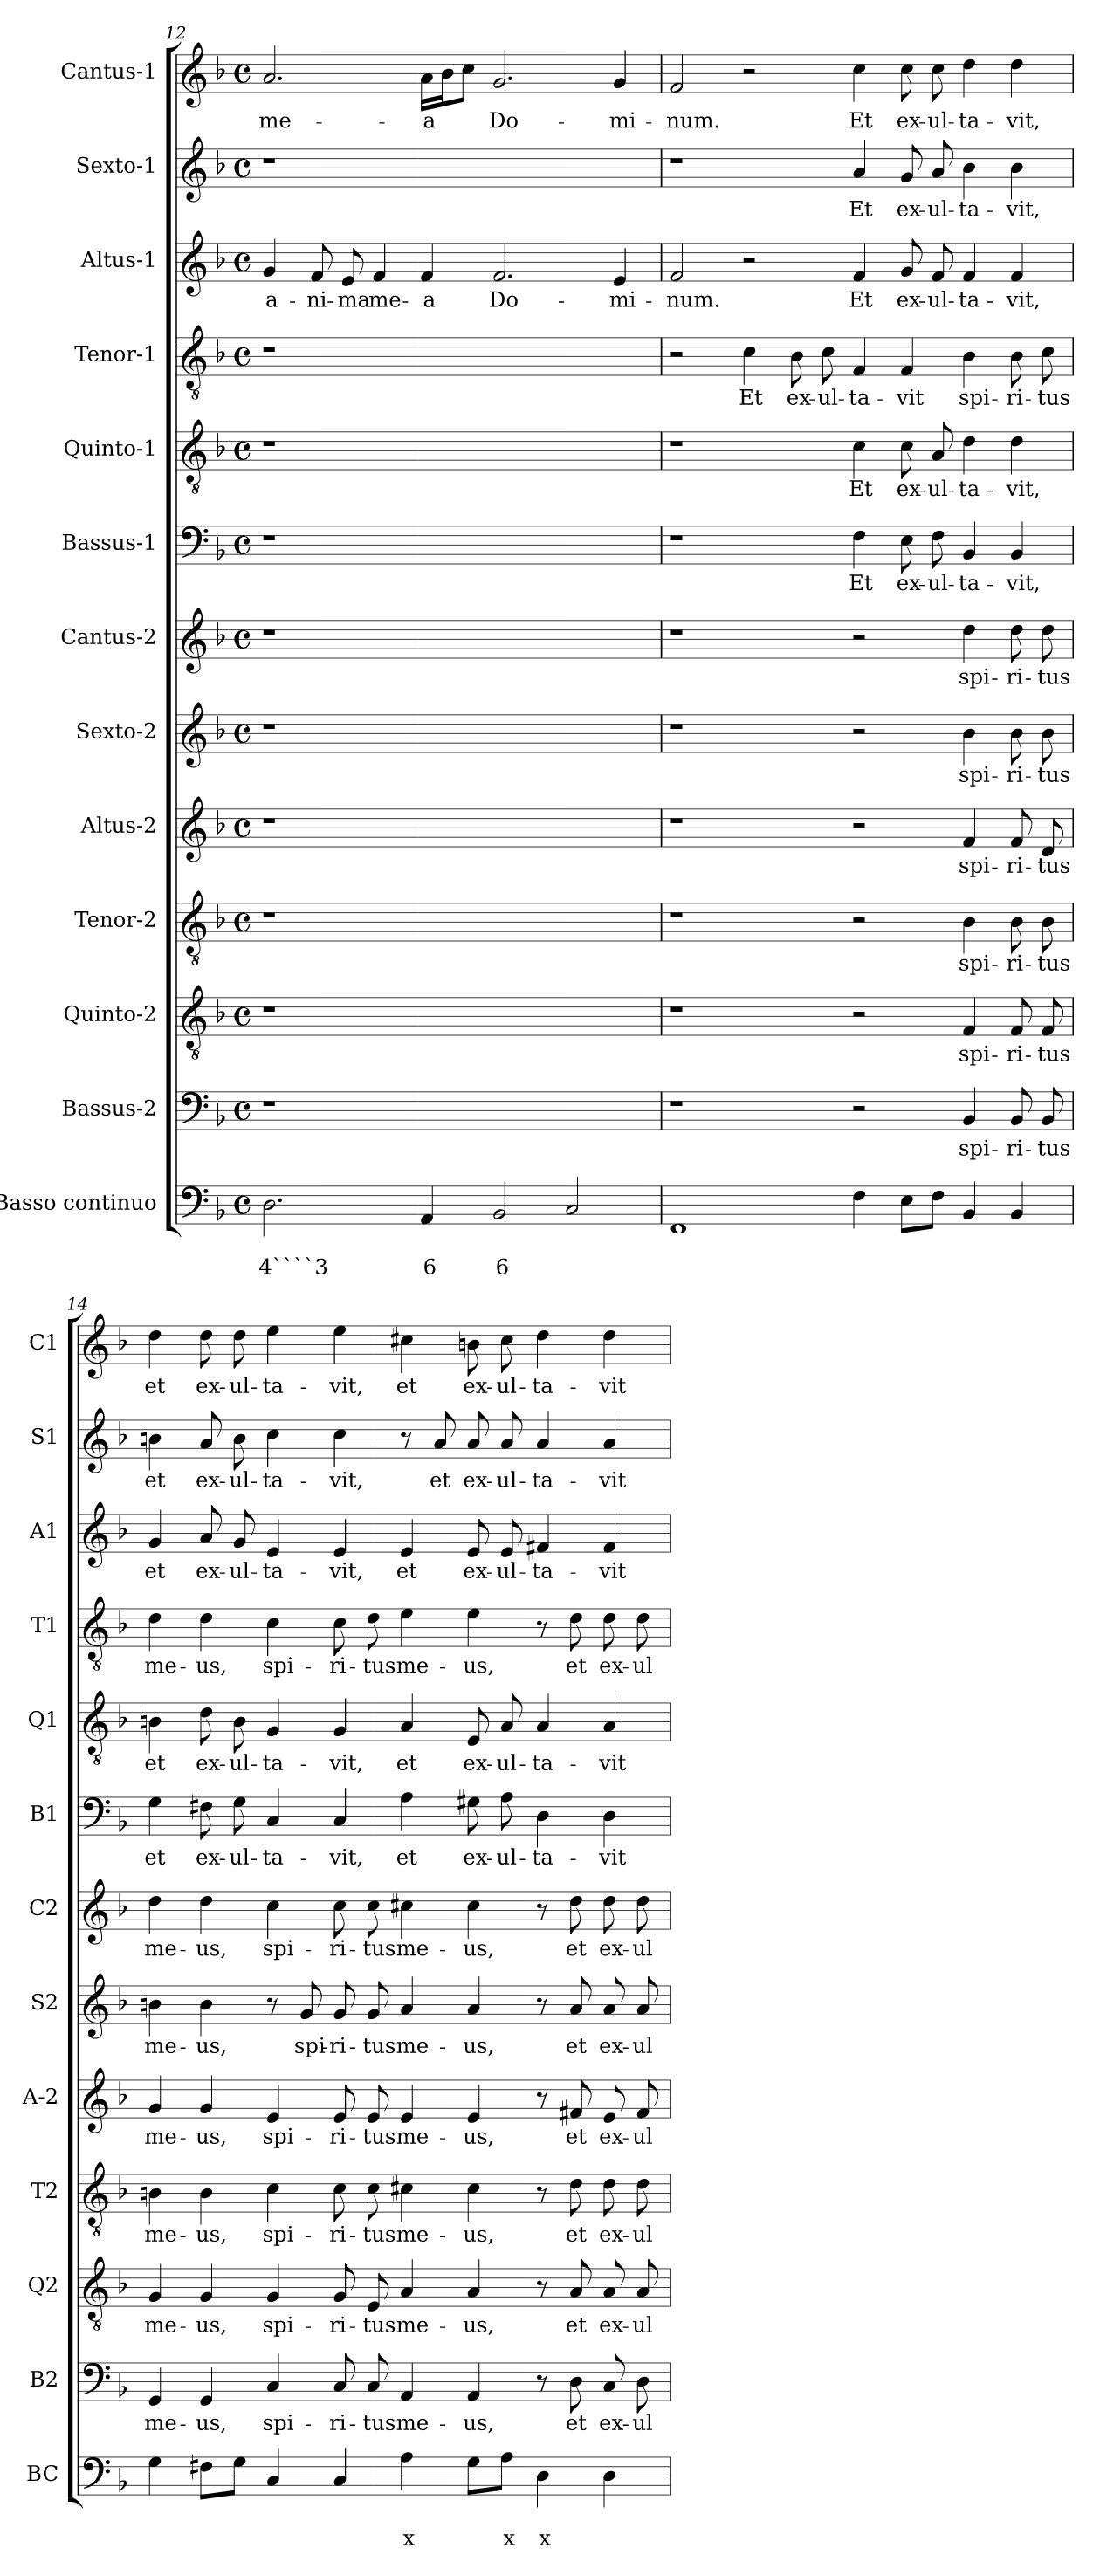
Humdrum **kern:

**kern	**text	**text	**kern	**text	**kern	**text	**kern	**text	**kern	**text	**kern	**text	**kern	**text	**kern	**text	**kern	**text	**kern	**text	**kern	**text	**kern	**text	**kern	**text
*part13	*part13	*part13	*part12	*part12	*part11	*part11	*part10	*part10	*part9	*part9	*part8	*part8	*part7	*part7	*part6	*part6	*part5	*part5	*part4	*part4	*part3	*part3	*part2	*part2	*part1	*part1
*staff13	*staff13	*staff13	*staff12	*staff12	*staff11	*staff11	*staff10	*staff10	*staff9	*staff9	*staff8	*staff8	*staff7	*staff7	*staff6	*staff6	*staff5	*staff5	*staff4	*staff4	*staff3	*staff3	*staff2	*staff2	*staff1	*staff1
*I"Basso continuo	*	*	*I"Bassus-2	*	*I"Quinto-2	*	*I"Tenor-2	*	*I"Altus-2	*	*I"Sexto-2	*	*I"Cantus-2	*	*I"Bassus-1	*	*I"Quinto-1	*	*I"Tenor-1	*	*I"Altus-1	*	*I"Sexto-1	*	*I"Cantus-1	*
*I'BC	*	*	*I'B2	*	*I'Q2	*	*I'T2	*	*I'A-2	*	*I'S2	*	*I'C2	*	*I'B1	*	*I'Q1	*	*I'T1	*	*I'A1	*	*I'S1	*	*I'C1	*
*clefF4	*	*	*clefF4	*	*clefGv2	*	*clefGv2	*	*clefG2	*	*clefG2	*	*clefG2	*	*clefF4	*	*clefGv2	*	*clefGv2	*	*clefG2	*	*clefG2	*	*clefG2	*
*k[b-]	*	*	*k[b-]	*	*k[b-]	*	*k[b-]	*	*k[b-]	*	*k[b-]	*	*k[b-]	*	*k[b-]	*	*k[b-]	*	*k[b-]	*	*k[b-]	*	*k[b-]	*	*k[b-]	*
*F:	*	*	*F:	*	*F:	*	*F:	*	*F:	*	*F:	*	*F:	*	*F:	*	*F:	*	*F:	*	*F:	*	*F:	*	*F:	*
*M4/4	*	*	*M4/4	*	*M4/4	*	*M4/4	*	*M4/4	*	*M4/4	*	*M4/4	*	*M4/4	*	*M4/4	*	*M4/4	*	*M4/4	*	*M4/4	*	*M4/4	*
*met(c)	*	*	*met(c)	*	*met(c)	*	*met(c)	*	*met(c)	*	*met(c)	*	*met(c)	*	*met(c)	*	*met(c)	*	*met(c)	*	*met(c)	*	*met(c)	*	*met(c)	*
=12	=12	=12	=12	=12	=12	=12	=12	=12	=12	=12	=12	=12	=12	=12	=12	=12	=12	=12	=12	=12	=12	=12	=12	=12	=12	=12
!	!	!LO:LY:b	!	!	!	!	!	!	!	!	!	!	!	!	!	!	!	!	!	!	!	!LO:LY:b	!	!	!	!LO:LY:b
2.D\	.	4````3	1r	.	1r	.	1r	.	1r	.	1r	.	1r	.	1r	.	1r	.	1r	.	4g/	a-	1r	.	2.a/	me-
!	!	!	!	!	!	!	!	!	!	!	!	!	!	!	!	!	!	!	!	!	!	!LO:LY:b	!	!	!	!
.	.	.	.	.	.	.	.	.	.	.	.	.	.	.	.	.	.	.	.	.	8f/	-ni-	.	.	.	.
!	!	!	!	!	!	!	!	!	!	!	!	!	!	!	!	!	!	!	!	!	!	!LO:LY:b	!	!	!	!
.	.	.	.	.	.	.	.	.	.	.	.	.	.	.	.	.	.	.	.	.	8e/	-ma	.	.	.	.
!	!	!	!	!	!	!	!	!	!	!	!	!	!	!	!	!	!	!	!	!	!	!LO:LY:b	!	!	!	!
.	.	.	.	.	.	.	.	.	.	.	.	.	.	.	.	.	.	.	.	.	4f/	me-	.	.	.	.
!	!	!LO:LY:b	!	!	!	!	!	!	!	!	!	!	!	!	!	!	!	!	!	!	!	!LO:LY:b	!	!	!	!LO:LY:b
4AA/	.	6	.	.	.	.	.	.	.	.	.	.	.	.	.	.	.	.	.	.	4f/	-a	.	.	16a\LL	-a
.	.	.	.	.	.	.	.	.	.	.	.	.	.	.	.	.	.	.	.	.	.	.	.	.	16b-\J	.
.	.	.	.	.	.	.	.	.	.	.	.	.	.	.	.	.	.	.	.	.	.	.	.	.	8cc\J	.
!	!	!LO:LY:b	!	!	!	!	!	!	!	!	!	!	!	!	!	!	!	!	!	!	!	!LO:LY:b	!	!	!	!LO:LY:b
2BB-/	.	6	1ryy	.	1ryy	.	1ryy	.	1ryy	.	1ryy	.	1ryy	.	1ryy	.	1ryy	.	1ryy	.	2.f/	Do-	1ryy	.	2.g/	Do-
2C/	.	.	.	.	.	.	.	.	.	.	.	.	.	.	.	.	.	.	.	.	.	.	.	.	.	.
!	!	!	!	!	!	!	!	!	!	!	!	!	!	!	!	!	!	!	!	!	!	!LO:LY:b	!	!	!	!LO:LY:b
.	.	.	.	.	.	.	.	.	.	.	.	.	.	.	.	.	.	.	.	.	4e/	-mi-	.	.	4g/	-mi-
=13	=13	=13	=13	=13	=13	=13	=13	=13	=13	=13	=13	=13	=13	=13	=13	=13	=13	=13	=13	=13	=13	=13	=13	=13	=13	=13
!	!	!	!	!	!	!	!	!	!	!	!	!	!	!	!	!	!	!	!	!	!	!LO:LY:b	!	!	!	!LO:LY:b
1FF	.	.	1r	.	1r	.	1r	.	1r	.	1r	.	1r	.	1r	.	1r	.	2r	.	2f/	-num.	1r	.	2f/	-num.
!	!	!	!	!	!	!	!	!	!	!	!	!	!	!	!	!	!	!	!	!LO:LY:b	!	!	!	!	!	!
.	.	.	.	.	.	.	.	.	.	.	.	.	.	.	.	.	.	.	4c\	Et	2r	.	.	.	2r	.
!	!	!	!	!	!	!	!	!	!	!	!	!	!	!	!	!	!	!	!	!LO:LY:b	!	!	!	!	!	!
.	.	.	.	.	.	.	.	.	.	.	.	.	.	.	.	.	.	.	8B-\	ex-	.	.	.	.	.	.
!	!	!	!	!	!	!	!	!	!	!	!	!	!	!	!	!	!	!	!	!LO:LY:b	!	!	!	!	!	!
.	.	.	.	.	.	.	.	.	.	.	.	.	.	.	.	.	.	.	8c\	-ul-	.	.	.	.	.	.
!	!	!	!	!	!	!	!	!	!	!	!	!	!	!	!	!LO:LY:b	!	!LO:LY:b	!	!LO:LY:b	!	!LO:LY:b	!	!LO:LY:b	!	!LO:LY:b
4F\	.	.	2r	.	2r	.	2r	.	2r	.	2r	.	2r	.	4F\	Et	4c\	Et	4F/	-ta-	4f/	Et	4a/	Et	4cc\	Et
!	!	!	!	!	!	!	!	!	!	!	!	!	!	!	!	!LO:LY:b	!	!LO:LY:b	!	!LO:LY:b	!	!LO:LY:b	!	!LO:LY:b	!	!LO:LY:b
8E\L	.	.	.	.	.	.	.	.	.	.	.	.	.	.	8E\	ex-	8c\	ex-	4F/	-vit	8g/	ex-	8g/	ex-	8cc\	ex-
!	!	!	!	!	!	!	!	!	!	!	!	!	!	!	!	!LO:LY:b	!	!LO:LY:b	!	!	!	!LO:LY:b	!	!LO:LY:b	!	!LO:LY:b
8F\J	.	.	.	.	.	.	.	.	.	.	.	.	.	.	8F\	-ul-	8A/	-ul-	.	.	8f/	-ul-	8a/	-ul-	8cc\	-ul-
!	!	!	!	!LO:LY:b	!	!LO:LY:b	!	!LO:LY:b	!	!LO:LY:b	!	!LO:LY:b	!	!LO:LY:b	!	!LO:LY:b	!	!LO:LY:b	!	!LO:LY:b	!	!LO:LY:b	!	!LO:LY:b	!	!LO:LY:b
4BB-/	.	.	4BB-/	spi-	4F/	spi-	4B-\	spi-	4f/	spi-	4b-\	spi-	4dd\	spi-	4BB-/	-ta-	4d\	-ta-	4B-\	spi-	4f/	-ta-	4b-\	-ta-	4dd\	-ta-
!	!	!	!	!LO:LY:b	!	!LO:LY:b	!	!LO:LY:b	!	!LO:LY:b	!	!LO:LY:b	!	!LO:LY:b	!	!LO:LY:b	!	!LO:LY:b	!	!LO:LY:b	!	!LO:LY:b	!	!LO:LY:b	!	!LO:LY:b
4BB-/	.	.	8BB-/	-ri-	8F/	-ri-	8B-\	-ri-	8f/	-ri-	8b-\	-ri-	8dd\	-ri-	4BB-/	-vit,	4d\	-vit,	8B-\	-ri-	4f/	-vit,	4b-\	-vit,	4dd\	-vit,
!	!	!	!	!LO:LY:b	!	!LO:LY:b	!	!LO:LY:b	!	!LO:LY:b	!	!LO:LY:b	!	!LO:LY:b	!	!	!	!	!	!LO:LY:b	!	!	!	!	!	!
.	.	.	8BB-/	-tus	8F/	-tus	8B-\	-tus	8d/	-tus	8b-\	-tus	8dd\	-tus	.	.	.	.	8c\	-tus	.	.	.	.	.	.
!!LO:PB:g=z
=14	=14	=14	=14	=14	=14	=14	=14	=14	=14	=14	=14	=14	=14	=14	=14	=14	=14	=14	=14	=14	=14	=14	=14	=14	=14	=14
!	!	!	!	!LO:LY:b	!	!LO:LY:b	!	!LO:LY:b	!	!LO:LY:b	!	!LO:LY:b	!	!LO:LY:b	!	!LO:LY:b	!	!LO:LY:b	!	!LO:LY:b	!	!LO:LY:b	!	!LO:LY:b	!	!LO:LY:b
4G\	.	.	4GG/	me-	4G/	me-	4Bn\	me-	4g/	me-	4bn\	me-	4dd\	me-	4G\	et	4Bn\	et	4d\	me-	4g/	et	4bn\	et	4dd\	et
!	!	!	!	!LO:LY:b	!	!LO:LY:b	!	!LO:LY:b	!	!LO:LY:b	!	!LO:LY:b	!	!LO:LY:b	!	!LO:LY:b	!	!LO:LY:b	!	!LO:LY:b	!	!LO:LY:b	!	!LO:LY:b	!	!LO:LY:b
8F#X\L	.	.	4GG/	-us,	4G/	-us,	4B\	-us,	4g/	-us,	4b\	-us,	4dd\	-us,	8F#X\	ex-	8d\	ex-	4d\	-us,	8a/	ex-	8a/	ex-	8dd\	ex-
!	!	!	!	!	!	!	!	!	!	!	!	!	!	!	!	!LO:LY:b	!	!LO:LY:b	!	!	!	!LO:LY:b	!	!LO:LY:b	!	!LO:LY:b
8G\J	.	.	.	.	.	.	.	.	.	.	.	.	.	.	8G\	-ul-	8B\	-ul-	.	.	8g/	-ul-	8b\	-ul-	8dd\	-ul-
!	!	!	!	!LO:LY:b	!	!LO:LY:b	!	!LO:LY:b	!	!LO:LY:b	!	!	!	!LO:LY:b	!	!LO:LY:b	!	!LO:LY:b	!	!LO:LY:b	!	!LO:LY:b	!	!LO:LY:b	!	!LO:LY:b
4C/	.	.	4C/	spi-	4G/	spi-	4c\	spi-	4e/	spi-	8r	.	4cc\	spi-	4C/	-ta-	4G/	-ta-	4c\	spi-	4e/	-ta-	4cc\	-ta-	4ee\	-ta-
!	!	!	!	!	!	!	!	!	!	!	!	!LO:LY:b	!	!	!	!	!	!	!	!	!	!	!	!	!	!
.	.	.	.	.	.	.	.	.	.	.	8g/	spi-	.	.	.	.	.	.	.	.	.	.	.	.	.	.
!	!	!	!	!LO:LY:b	!	!LO:LY:b	!	!LO:LY:b	!	!LO:LY:b	!	!LO:LY:b	!	!LO:LY:b	!	!LO:LY:b	!	!LO:LY:b	!	!LO:LY:b	!	!LO:LY:b	!	!LO:LY:b	!	!LO:LY:b
4C/	.	.	8C/	-ri-	8G/	-ri-	8c\	-ri-	8e/	-ri-	8g/	-ri-	8cc\	-ri-	4C/	-vit,	4G/	-vit,	8c\	-ri-	4e/	-vit,	4cc\	-vit,	4ee\	-vit,
!	!	!	!	!LO:LY:b	!	!LO:LY:b	!	!LO:LY:b	!	!LO:LY:b	!	!LO:LY:b	!	!LO:LY:b	!	!	!	!	!	!LO:LY:b	!	!	!	!	!	!
.	.	.	8C/	-tus	8E/	-tus	8c\	-tus	8e/	-tus	8g/	-tus	8cc\	-tus	.	.	.	.	8d\	-tus	.	.	.	.	.	.
!	!	!LO:LY:b	!	!LO:LY:b	!	!LO:LY:b	!	!LO:LY:b	!	!LO:LY:b	!	!LO:LY:b	!	!LO:LY:b	!	!LO:LY:b	!	!LO:LY:b	!	!LO:LY:b	!	!LO:LY:b	!	!	!	!LO:LY:b
4A\	.	x	4AA/	me-	4A/	me-	4c#X\	me-	4e/	me-	4a/	me-	4cc#X\	me-	4A\	et	4A/	et	4e\	me-	4e/	et	8r	.	4cc#X\	et
!	!	!	!	!	!	!	!	!	!	!	!	!	!	!	!	!	!	!	!	!	!	!	!	!LO:LY:b	!	!
.	.	.	.	.	.	.	.	.	.	.	.	.	.	.	.	.	.	.	.	.	.	.	8a/	et	.	.
!	!	!	!	!LO:LY:b	!	!LO:LY:b	!	!LO:LY:b	!	!LO:LY:b	!	!LO:LY:b	!	!LO:LY:b	!	!LO:LY:b	!	!LO:LY:b	!	!LO:LY:b	!	!LO:LY:b	!	!LO:LY:b	!	!LO:LY:b
8G\L	.	.	4AA/	-us,	4A/	-us,	4c#\	-us,	4e/	-us,	4a/	-us,	4cc#\	-us,	8G#X\	ex-	8E/	ex-	4e\	-us,	8e/	ex-	8a/	ex-	8bn\	ex-
!	!	!LO:LY:b	!	!	!	!	!	!	!	!	!	!	!	!	!	!LO:LY:b	!	!LO:LY:b	!	!	!	!LO:LY:b	!	!LO:LY:b	!	!LO:LY:b
8A\J	.	x	.	.	.	.	.	.	.	.	.	.	.	.	8A\	-ul-	8A/	-ul-	.	.	8e/	-ul-	8a/	-ul-	8cc#\	-ul-
!	!	!LO:LY:b	!	!	!	!	!	!	!	!	!	!	!	!	!	!LO:LY:b	!	!LO:LY:b	!	!	!	!LO:LY:b	!	!LO:LY:b	!	!LO:LY:b
4D\	.	x	8r	.	8r	.	8r	.	8r	.	8r	.	8r	.	4D\	-ta-	4A/	-ta-	8r	.	4f#X/	-ta-	4a/	-ta-	4dd\	-ta-
!	!	!	!	!LO:LY:b	!	!LO:LY:b	!	!LO:LY:b	!	!LO:LY:b	!	!LO:LY:b	!	!LO:LY:b	!	!	!	!	!	!LO:LY:b	!	!	!	!	!	!
.	.	.	8D\	et	8A/	et	8d\	et	8f#X/	et	8a/	et	8dd\	et	.	.	.	.	8d\	et	.	.	.	.	.	.
!	!	!	!	!LO:LY:b	!	!LO:LY:b	!	!LO:LY:b	!	!LO:LY:b	!	!LO:LY:b	!	!LO:LY:b	!	!LO:LY:b	!	!LO:LY:b	!	!LO:LY:b	!	!LO:LY:b	!	!LO:LY:b	!	!LO:LY:b
4D\	.	.	8C/	ex-	8A/	ex-	8d\	ex-	8e/	ex-	8a/	ex-	8dd\	ex-	4D\	-vit	4A/	-vit	8d\	ex-	4f#/	-vit	4a/	-vit	4dd\	-vit
!	!	!	!	!LO:LY:b	!	!LO:LY:b	!	!LO:LY:b	!	!LO:LY:b	!	!LO:LY:b	!	!LO:LY:b	!	!	!	!	!	!LO:LY:b	!	!	!	!	!	!
.	.	.	8D\	-ul-	8A/	-ul-	8d\	-ul-	8f#/	-ul-	8a/	-ul-	8dd\	-ul-	.	.	.	.	8d\	-ul-	.	.	.	.	.	.
=	=	=	=	=	=	=	=	=	=	=	=	=	=	=	=	=	=	=	=	=	=	=	=	=	=	=
*-	*-	*-	*-	*-	*-	*-	*-	*-	*-	*-	*-	*-	*-	*-	*-	*-	*-	*-	*-	*-	*-	*-	*-	*-	*-	*-
